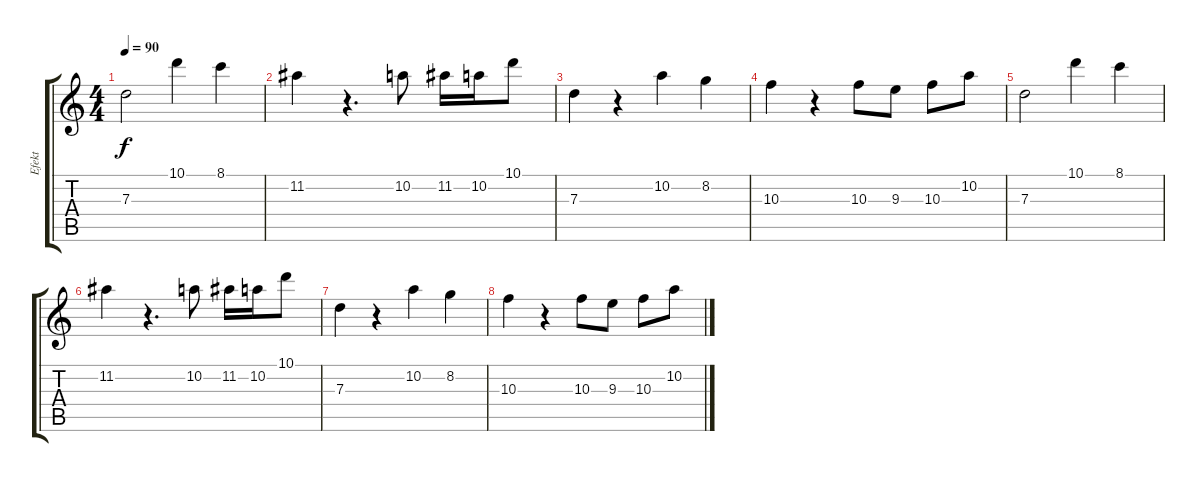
\track ("Efekt" "Efekt") {instrument electricguitarjazz}
\staff {score tabs}
\tuning (E4 B3 G3 D3 A2 E2) {hide}
\ts (4 4)
\tempo 90
\clef g2
\ks c
7.3.2{dy f} 10.1.4 8.1.4 |
11.2.4 r.4{d} 10.2.8 11.2.16 10.2.16 10.1.8 |
7.3.4 r.4 10.2.4 8.2.4 |
10.3.4 r.4 10.3.8 9.3.8 10.3.8 10.2.8 |
7.3.2 10.1.4 8.1.4 |
11.2.4 r.4{d} 10.2.8 11.2.16 10.2.16 10.1.8 |
7.3.4 r.4 10.2.4 8.2.4 |
10.3.4 r.4 10.3.8 9.3.8 10.3.8 10.2.8
